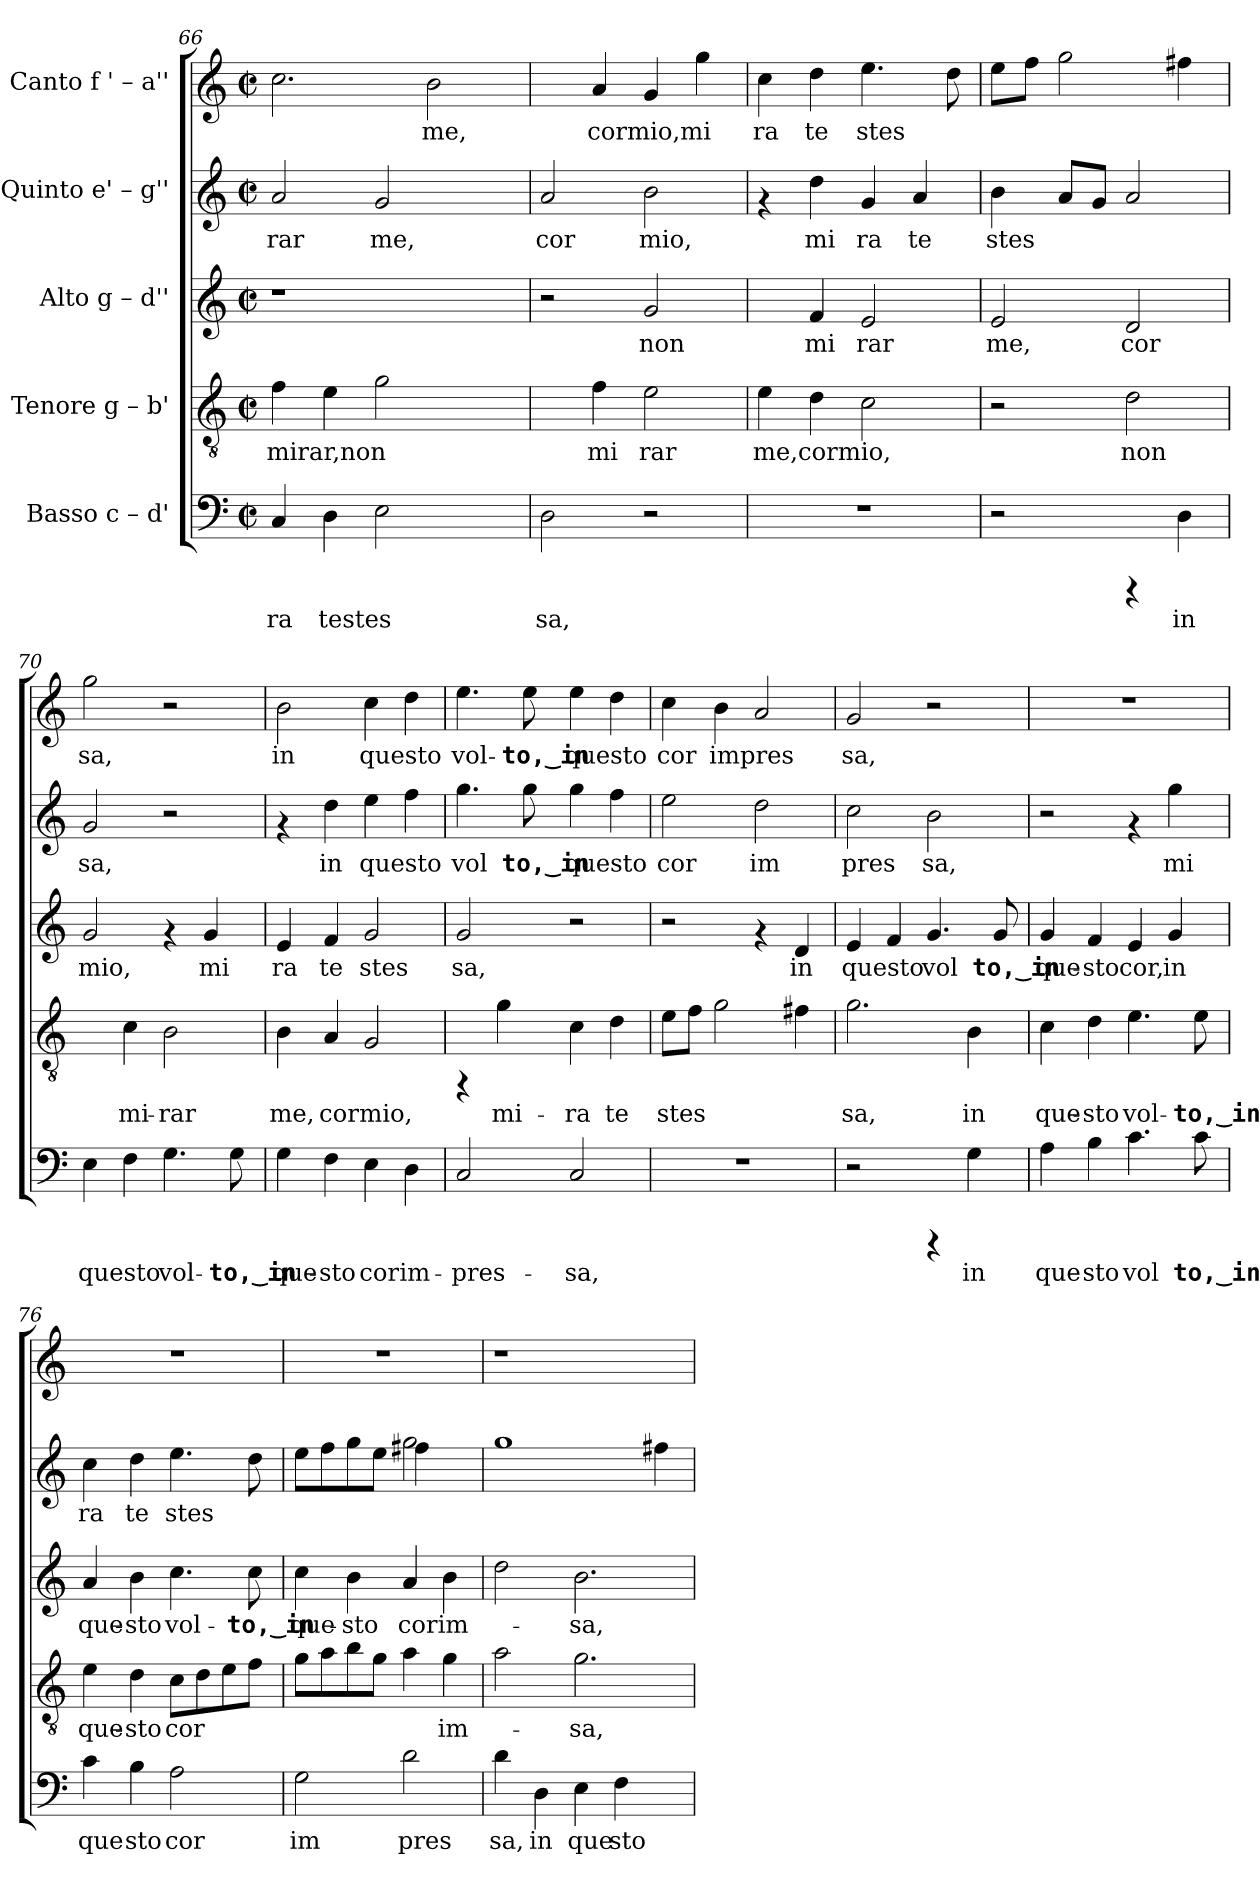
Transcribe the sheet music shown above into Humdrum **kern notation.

**kern	**text	**kern	**text	**kern	**text	**kern	**text	**kern	**text
*part5	*part5	*part4	*part4	*part3	*part3	*part2	*part2	*part1	*part1
*staff5	*staff5	*staff4	*staff4	*staff3	*staff3	*staff2	*staff2	*staff1	*staff1
*I"Basso  c – d'	*	*I"Tenore  g – b'	*	*I"Alto  g – d''	*	*I"Quinto  e' – g''	*	*I"Canto  f ' – a''	*
*clefF4	*	*clefGv2	*	*clefG2	*	*clefG2	*	*clefG2	*
*k[]	*	*k[]	*	*k[]	*	*k[]	*	*k[]	*
*C:	*	*C:	*	*C:	*	*C:	*	*C:	*
*M2/2	*	*M2/2	*	*M2/2	*	*M2/2	*	*M2/2	*
*met(c|)	*	*met(c|)	*	*met(c|)	*	*met(c|)	*	*met(c|)	*
=66	=66	=66	=66	=66	=66	=66	=66	=66	=66
!	!LO:LY:b:cj	!	!LO:LY:b:rj	!	!	!	!LO:LY:b:rj	!	!
4C/	ra	4f\	mirar,non	1r	.	2a/	rar	2.cc\	.
!	!LO:LY:b:cj	!	!LO:LY:b:rj	!	!	!	!	!	!
4D\	testes	4e\	.	.	.	.	.	.	.
!	!LO:LY:b:cj	!	!LO:LY:b:rj	!	!	!	!LO:LY:b:rj	!	!
2E\	.	2g\	.	.	.	2g/	me,	.	.
!	!	!	!	!	!	!	!	!	!LO:LY:b:rj
.	.	.	.	.	.	.	.	2b\	me,
4ryy	.	4ryy	.	4ryy	.	4ryy	.	.	.
=67	=67	=67	=67	=67	=67	=67	=67	=67	=67
!	!LO:LY:b:cj	!	!	!	!	!	!LO:LY:b:rj	!	!
2D\	sa,	4ryy	.	2r	.	2a/	cor	4ryy	.
!	!	!	!LO:LY:b:rj	!	!	!	!	!	!LO:LY:b:rj
.	.	4f\	mi	.	.	.	.	4a/	cormio,mi
!	!	!	!LO:LY:b:rj	!	!LO:LY:b:cj	!	!LO:LY:b:rj	!	!LO:LY:b:rj
2r	.	2e\	rar	2g/	non	2b\	mio,	4g/	.
!	!	!	!	!	!	!	!	!	!LO:LY:b:rj
.	.	.	.	.	.	.	.	4gg\	.
=68	=68	=68	=68	=68	=68	=68	=68	=68	=68
!	!	!	!LO:LY:b:rj	!	!	!	!	!	!LO:LY:b:rj
1r	.	4e\	me,cormio,	4ryy	.	4rf	.	4cc\	ra
!	!	!	!LO:LY:b:rj	!	!LO:LY:b:cj	!	!LO:LY:b:rj	!	!LO:LY:b:rj
.	.	4d\	.	4f/	mi	4dd\	mi	4dd\	te
!	!	!	!LO:LY:b:rj	!	!LO:LY:b:cj	!	!LO:LY:b:rj	!	!LO:LY:b:rj
.	.	2c\	.	2e/	rar	4g/	ra	4.ee\	stes
!	!	!	!	!	!	!	!LO:LY:b:rj	!	!
.	.	.	.	.	.	4a/	te	.	.
!	!	!	!	!	!	!	!	!	!LO:LY:b:rj
.	.	.	.	.	.	.	.	8dd\	.
!!LO:PB:g=z
=69	=69	=69	=69	=69	=69	=69	=69	=69	=69
!	!	!	!	!	!LO:LY:b:cj	!	!LO:LY:b:rj	!	!LO:LY:b:rj
2r	.	2r	.	2e/	me,	4b\	stes	8ee\L	.
!	!	!	!	!	!	!	!	!	!LO:LY:b:rj
.	.	.	.	.	.	.	.	8ff\J	.
!	!	!	!	!	!	!	!LO:LY:b:rj	!	!LO:LY:b:rj
.	.	.	.	.	.	8a/L	.	2gg\	.
!	!	!	!	!	!	!	!LO:LY:b:rj	!	!
.	.	.	.	.	.	8g/J	.	.	.
!	!	!	!LO:LY:b:rj	!	!LO:LY:b:cj	!	!LO:LY:b:rj	!	!
4rCCC	.	2d\	non	2d/	cor	2a/	.	.	.
!	!LO:LY:b:cj	!	!	!	!	!	!	!	!LO:LY:b:rj
4D\	in	.	.	.	.	.	.	4ff#X\	.
=70	=70	=70	=70	=70	=70	=70	=70	=70	=70
!	!LO:LY:b:cj	!	!	!	!LO:LY:b:cj	!	!LO:LY:b:rj	!	!LO:LY:b:rj
4E\	questo	4ryy	.	2g/	mio,	2g/	sa,	2gg\	sa,
!	!LO:LY:b:cj	!	!LO:LY:b:rj	!	!	!	!	!	!
4F\	.	4c\	mi-	.	.	.	.	.	.
!	!LO:LY:b:cj	!	!LO:LY:b:rj	!	!	!	!	!	!
4.G\	vol-	2B\	-rar	4rf	.	2r	.	2r	.
!	!	!	!	!	!LO:LY:b:cj	!	!	!	!
.	.	.	.	4g/	mi	.	.	.	.
!	!LO:LY:b:cj	!	!	!	!	!	!	!	!
8G\	-to,‿in	.	.	.	.	.	.	.	.
=71	=71	=71	=71	=71	=71	=71	=71	=71	=71
!	!LO:LY:b:cj	!	!LO:LY:b:rj	!	!LO:LY:b:cj	!	!	!	!LO:LY:b:rj
4G\	que-	4B\	me,	4e/	ra	4rf	.	2b\	in
!	!LO:LY:b:cj	!	!LO:LY:b:rj	!	!LO:LY:b:cj	!	!LO:LY:b:rj	!	!
4F\	-sto	4A/	cor	4f/	te	4dd\	in	.	.
!	!LO:LY:b:cj	!	!LO:LY:b:rj	!	!LO:LY:b:cj	!	!LO:LY:b:rj	!	!LO:LY:b:rj
4E\	cor	2G/	mio,	2g/	stes	4ee\	questo	4cc\	questo
!	!LO:LY:b:cj	!	!	!	!	!	!LO:LY:b:rj	!	!LO:LY:b:rj
4D\	im-	.	.	.	.	4ff\	.	4dd\	.
=72	=72	=72	=72	=72	=72	=72	=72	=72	=72
!	!LO:LY:b:cj	!	!	!	!LO:LY:b:cj	!	!LO:LY:b:rj	!	!LO:LY:b:rj
2C/	-pres-	4rFF	.	2g/	sa,	4.gg\	vol	4.ee\	vol-
!	!	!	!LO:LY:b:rj	!	!	!	!	!	!
.	.	4g\	mi-	.	.	.	.	.	.
!	!	!	!	!	!	!	!LO:LY:b:rj	!	!LO:LY:b:rj
.	.	.	.	.	.	8gg\	to,‿in	8ee\	-to,‿in
!	!LO:LY:b:cj	!	!LO:LY:b:rj	!	!	!	!LO:LY:b:rj	!	!LO:LY:b:rj
2C/	-sa,	4c\	-ra	2r	.	4gg\	questo	4ee\	questo
!	!	!	!LO:LY:b:rj	!	!	!	!LO:LY:b:rj	!	!LO:LY:b:rj
.	.	4d\	te	.	.	4ff\	.	4dd\	.
=73	=73	=73	=73	=73	=73	=73	=73	=73	=73
!	!	!	!LO:LY:b:rj	!	!	!	!LO:LY:b:rj	!	!LO:LY:b:rj
1r	.	8e\L	stes-	2r	.	2ee\	cor	4cc\	cor
!	!	!	!LO:LY:b:rj	!	!	!	!	!	!
.	.	8f\J	--	.	.	.	.	.	.
!	!	!	!LO:LY:b:rj	!	!	!	!	!	!LO:LY:b:rj
.	.	2g\	--	.	.	.	.	4b\	impres-
!	!	!	!	!	!	!	!LO:LY:b:rj	!	!LO:LY:b:rj
.	.	.	.	4rf	.	2dd\	im	2a/	--
!	!	!	!LO:LY:b:rj	!	!LO:LY:b:cj	!	!	!	!
.	.	4f#X\	--	4d/	in	.	.	.	.
=74	=74	=74	=74	=74	=74	=74	=74	=74	=74
!	!	!	!LO:LY:b:rj	!	!LO:LY:b:cj	!	!LO:LY:b:rj	!	!LO:LY:b:rj
2r	.	2.g\	-sa,	4e/	questo	2cc\	pres	2g/	-sa,
!	!	!	!	!	!LO:LY:b:cj	!	!	!	!
.	.	.	.	4f/	.	.	.	.	.
!	!	!	!	!	!LO:LY:b:cj	!	!LO:LY:b:rj	!	!
4rCCC	.	.	.	4.g/	vol	2b\	sa,	2r	.
!	!LO:LY:b:cj	!	!LO:LY:b:rj	!	!	!	!	!	!
4G\	in	4B\	in	.	.	.	.	.	.
!	!	!	!	!	!LO:LY:b:cj	!	!	!	!
.	.	.	.	8g/	to,‿in	.	.	.	.
!!LO:PB:g=z
=75	=75	=75	=75	=75	=75	=75	=75	=75	=75
!	!LO:LY:b:cj	!	!LO:LY:b:rj	!	!LO:LY:b:cj	!	!	!	!
4A\	que	4c\	que-	4g/	que-	2r	.	1r	.
!	!LO:LY:b:cj	!	!LO:LY:b:rj	!	!LO:LY:b:cj	!	!	!	!
4B\	sto	4d\	-sto	4f/	-sto	.	.	.	.
!	!LO:LY:b:cj	!	!LO:LY:b:rj	!	!LO:LY:b:cj	!	!	!	!
4.c\	vol	4.e\	vol-	4e/	cor,	4rf	.	.	.
!	!	!	!	!	!LO:LY:b:cj	!	!LO:LY:b:rj	!	!
.	.	.	.	4g/	in	4gg\	mi	.	.
!	!LO:LY:b:cj	!	!LO:LY:b:rj	!	!	!	!	!	!
8c\	to,‿in	8e\	-to,‿in	.	.	.	.	.	.
=76	=76	=76	=76	=76	=76	=76	=76	=76	=76
!	!LO:LY:b:cj	!	!LO:LY:b:rj	!	!LO:LY:b:cj	!	!LO:LY:b:rj	!	!
4c\	que	4e\	que-	4a/	que-	4cc\	ra	1r	.
!	!LO:LY:b:cj	!	!LO:LY:b:rj	!	!LO:LY:b:cj	!	!LO:LY:b:rj	!	!
4B\	sto	4d\	-sto	4b\	-sto	4dd\	te	.	.
!	!LO:LY:b:cj	!	!LO:LY:b:rj	!	!LO:LY:b:cj	!	!LO:LY:b:rj	!	!
2A\	cor	8c\L	cor	4.cc\	vol-	4.ee\	stes	.	.
!	!	!	!LO:LY:b:rj	!	!	!	!	!	!
.	.	8d\	.	.	.	.	.	.	.
!	!	!	!LO:LY:b:rj	!	!	!	!	!	!
.	.	8e\	.	.	.	.	.	.	.
!	!	!	!LO:LY:b:rj	!	!LO:LY:b:cj	!	!LO:LY:b:rj	!	!
.	.	8f\J	.	8cc\	-to,‿in	8dd\	.	.	.
=77	=77	=77	=77	=77	=77	=77	=77	=77	=77
!	!LO:LY:b:cj	!	!LO:LY:b:rj	!	!LO:LY:b:cj	!	!LO:LY:b:rj	!	!
*	*	*	*	*	*	*^	*	*	*
2G\	im	8g\L	.	4cc\	que-	8ee\L	2ryy	.	1r	.
!	!	!	!LO:LY:b:rj	!	!	!	!	!LO:LY:b:rj	!	!
.	.	8a\	.	.	.	8ff\	.	.	.	.
!	!	!	!LO:LY:b:rj	!	!LO:LY:b:cj	!	!	!LO:LY:b:rj	!	!
.	.	8b\	.	4b\	-sto	8gg\	.	.	.	.
!	!	!	!LO:LY:b:rj	!	!	!	!	!LO:LY:b:rj	!	!
.	.	8g\J	.	.	.	8ee\J	.	.	.	.
!	!LO:LY:b:cj	!	!LO:LY:b:rj	!	!LO:LY:b:cj	!	!	!LO:LY:b:rj	!	!
2d\	pres	4a\	.	4a/	cor	2gg\	4ff#X\	.	.	.
!	!	!	!LO:LY:b:rj	!	!LO:LY:b:cj	!	!	!	!	!
.	.	4g\	im-	4b\	im-	.	4ryy	.	.	.
=78	=78	=78	=78	=78	=78	=78	=78	=78	=78	=78
!	!LO:LY:b:cj	!	!	!	!	!	!	!	!	!
*	*	*	*	*	*	*v	*v	*	*	*
4d\	sa,	2a\	.	2dd\	.	1gg	.	1r	.
!	!LO:LY:b:cj	!	!	!	!	!	!	!	!
4D\	in	.	.	.	.	.	.	.	.
!	!LO:LY:b:cj	!	!LO:LY:b:rj	!	!LO:LY:b:cj	!	!	!	!
4E\	que	2.g\	-sa,	2.b\	-sa,	.	.	.	.
!	!LO:LY:b:cj	!	!	!	!	!	!	!	!
4F\	sto	.	.	.	.	.	.	.	.
!	!	!	!	!	!	!	!LO:LY:b:rj	!	!
4ryy	.	.	.	.	.	4ff#X\	.	4ryy	.
=	=	=	=	=	=	=	=	=	=
*-	*-	*-	*-	*-	*-	*-	*-	*-	*-
